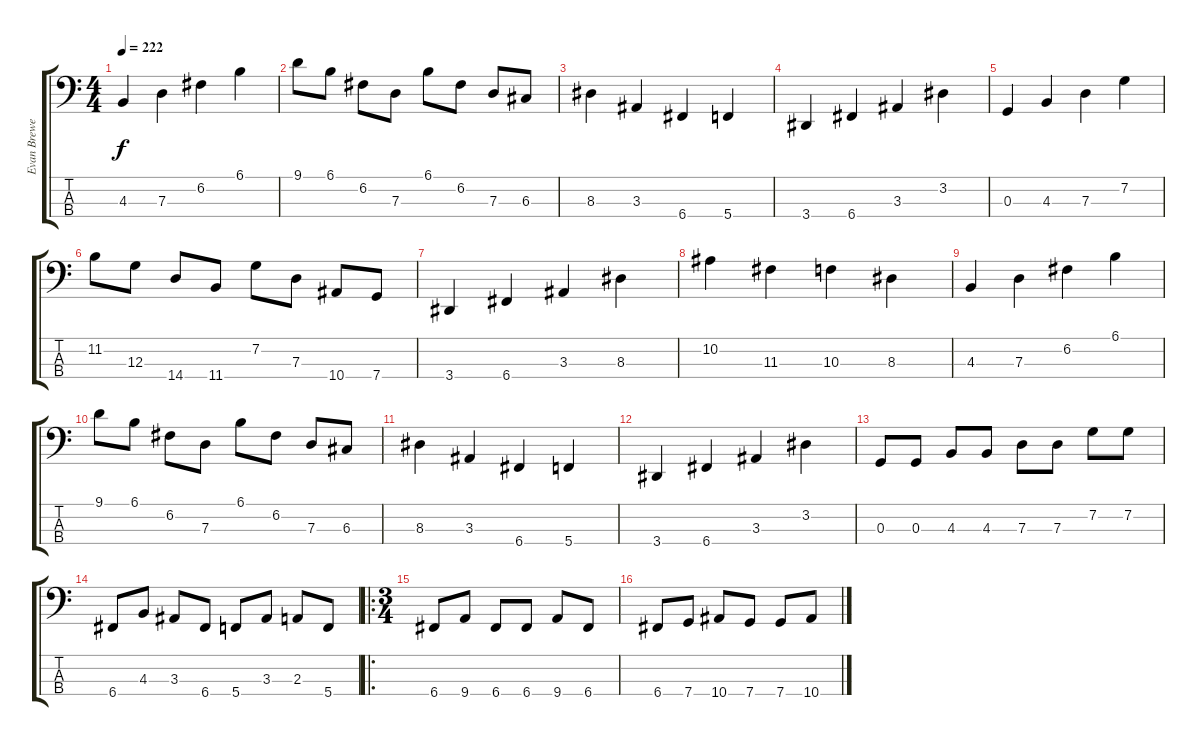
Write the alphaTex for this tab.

\track ("Evan Brewer" "Evan Brewe") {instrument electricbassfinger}
\staff {score tabs}
\tuning (F2 C2 G1 C1) {hide}
\ts (4 4)
\tempo 222
\clef f4
\ks c
4.3.4{dy f} 7.3.4 6.2.4 6.1.4 |
9.1.8 6.1.8 6.2.8 7.3.8 6.1.8 6.2.8 7.3.8 6.3.8 |
8.3.4 3.3.4 6.4.4 5.4.4 |
3.4.4 6.4.4 3.3.4 3.2.4 |
0.3.4 4.3.4 7.3.4 7.2.4 |
11.2.8 12.3.8 14.4.8 11.4.8 7.2.8 7.3.8 10.4.8 7.4.8 |
3.4.4 6.4.4 3.3.4 8.3.4 |
10.2.4 11.3.4 10.3.4 8.3.4 |
4.3.4 7.3.4 6.2.4 6.1.4 |
9.1.8 6.1.8 6.2.8 7.3.8 6.1.8 6.2.8 7.3.8 6.3.8 |
8.3.4 3.3.4 6.4.4 5.4.4 |
3.4.4 6.4.4 3.3.4 3.2.4 |
0.3.8 0.3.8 4.3.8 4.3.8 7.3.8 7.3.8 7.2.8 7.2.8 |
6.4.8 4.3.8 3.3.8 6.4.8 5.4.8 3.3.8 2.3.8 5.4.8 |
\ro
\ts (3 4)
6.4.8 9.4.8 6.4.8 6.4.8 9.4.8 6.4.8 |
6.4.8 7.4.8 10.4.8 7.4.8 7.4.8 10.4.8
